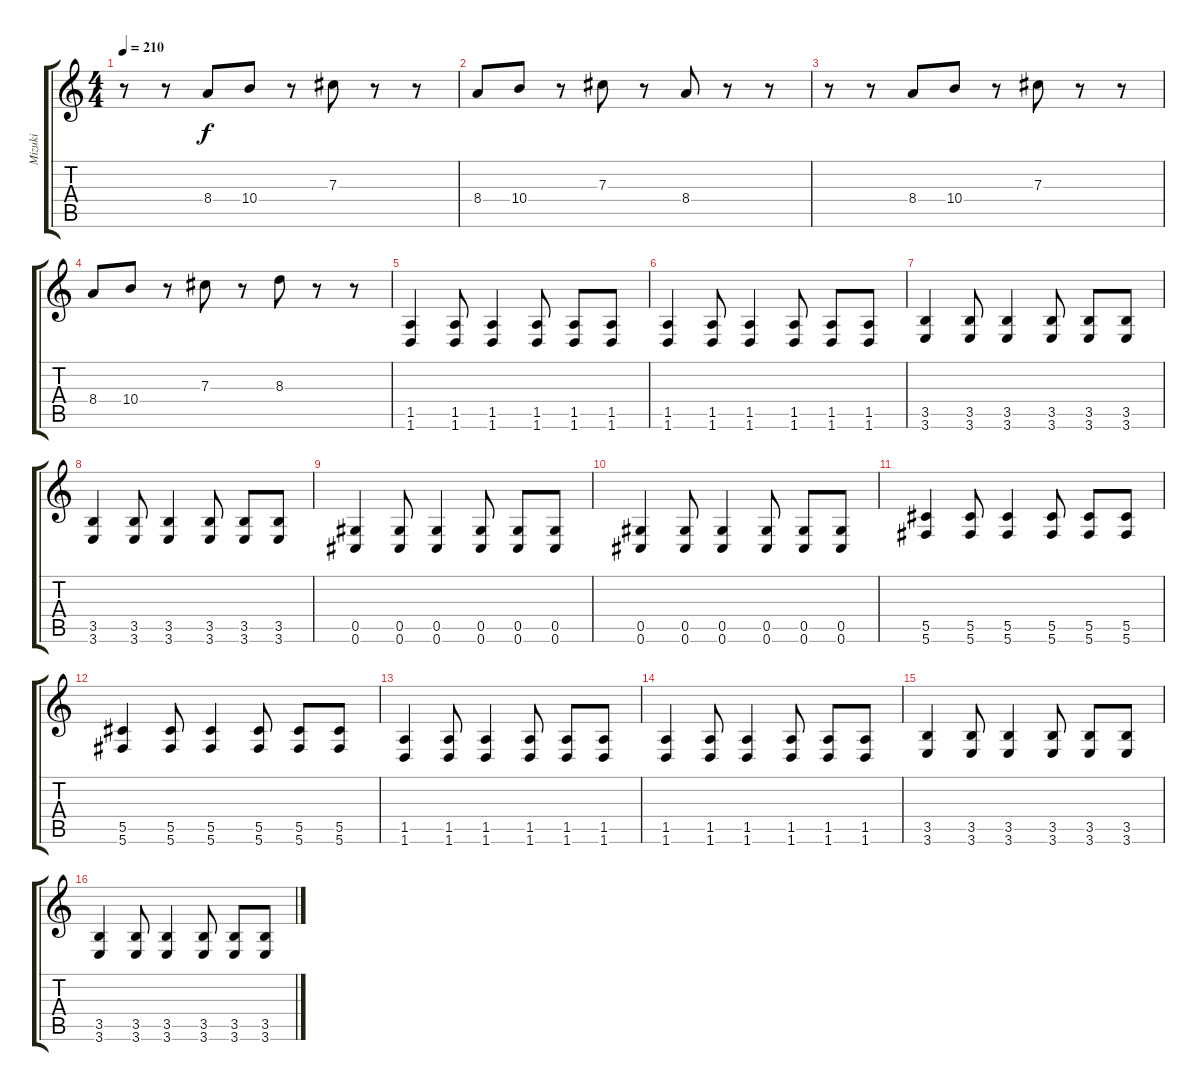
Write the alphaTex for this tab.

\track ("Mizuki" "Mizuki") {instrument distortionguitar}
\staff {score tabs}
\tuning (Eb4 Bb3 Gb3 Db3 Ab2 Db2) {hide}
\ts (4 4)
\tempo 210
\clef g2
\ks c
r.8{dy f} r.8 8.4.8 10.4.8 r.8 7.3.8 r.8 r.8 |
8.4.8 10.4.8 r.8 7.3.8 r.8 8.4.8 r.8 r.8 |
r.8 r.8 8.4.8 10.4.8 r.8 7.3.8 r.8 r.8 |
8.4.8 10.4.8 r.8 7.3.8 r.8 8.3.8 r.8 r.8 |
(1.5 1.6).4 (1.5 1.6).8 (1.5 1.6).4 (1.5 1.6).8 (1.5 1.6).8 (1.5 1.6).8 |
(1.5 1.6).4 (1.5 1.6).8 (1.5 1.6).4 (1.5 1.6).8 (1.5 1.6).8 (1.5 1.6).8 |
(3.5 3.6).4 (3.5 3.6).8 (3.5 3.6).4 (3.5 3.6).8 (3.5 3.6).8 (3.5 3.6).8 |
(3.5 3.6).4 (3.5 3.6).8 (3.5 3.6).4 (3.5 3.6).8 (3.5 3.6).8 (3.5 3.6).8 |
(0.5 0.6).4 (0.5 0.6).8 (0.5 0.6).4 (0.5 0.6).8 (0.5 0.6).8 (0.5 0.6).8 |
(0.5 0.6).4 (0.5 0.6).8 (0.5 0.6).4 (0.5 0.6).8 (0.5 0.6).8 (0.5 0.6).8 |
(5.5 5.6).4 (5.5 5.6).8 (5.5 5.6).4 (5.5 5.6).8 (5.5 5.6).8 (5.5 5.6).8 |
(5.5 5.6).4 (5.5 5.6).8 (5.5 5.6).4 (5.5 5.6).8 (5.5 5.6).8 (5.5 5.6).8 |
(1.5 1.6).4 (1.5 1.6).8 (1.5 1.6).4 (1.5 1.6).8 (1.5 1.6).8 (1.5 1.6).8 |
(1.5 1.6).4 (1.5 1.6).8 (1.5 1.6).4 (1.5 1.6).8 (1.5 1.6).8 (1.5 1.6).8 |
(3.5 3.6).4 (3.5 3.6).8 (3.5 3.6).4 (3.5 3.6).8 (3.5 3.6).8 (3.5 3.6).8 |
(3.5 3.6).4 (3.5 3.6).8 (3.5 3.6).4 (3.5 3.6).8 (3.5 3.6).8 (3.5 3.6).8
